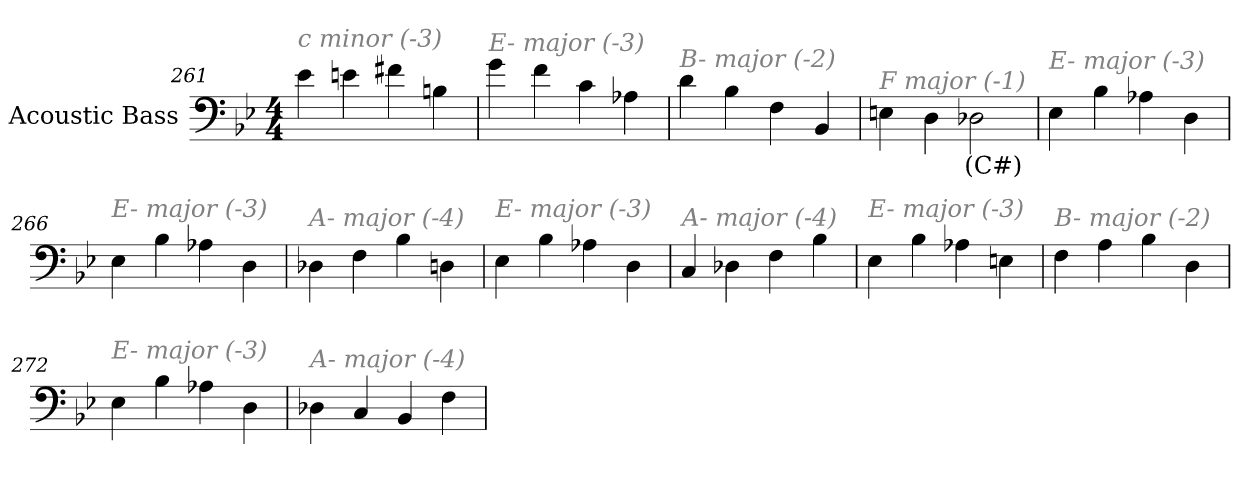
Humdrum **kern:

**kern	**text
*part1	*part1
*staff1	*staff1
*I"Acoustic Bass	*
*clefF4	*
*ITrd7c12	*
*k[b-e-]	*
*B-:	*
*M4/4	*
=261	=261
!LO:TX:i:color=#808080:t=c minor (-3)	!
4E-	.
4En	.
4F#X	.
4BBn	.
=262	=262
!LO:TX:i:color=#808080:t=E- major (-3)	!
4G	.
4F	.
4C	.
4AA-X	.
=263	=263
!LO:TX:i:color=#808080:t=B- major (-2)	!
4D	.
4BB-	.
4FF	.
4BBB-	.
=264	=264
!LO:TX:i:color=#808080:t=F major (-1)	!
4EEn	.
4DD	.
2DD-Xi	(C#)
=265	=265
!LO:TX:i:color=#808080:t=E- major (-3)	!
4EE-	.
4BB-	.
4AA-X	.
4DD	.
=266	=266
!LO:TX:i:color=#808080:t=E- major (-3)	!
4EE-	.
4BB-	.
4AA-X	.
4DD	.
=267	=267
!LO:TX:i:color=#808080:t=A- major (-4)	!
4DD-X	.
4FF	.
4BB-	.
4DDn	.
=268	=268
!LO:TX:i:color=#808080:t=E- major (-3)	!
4EE-	.
4BB-	.
4AA-X	.
4DD	.
=269	=269
!LO:TX:i:color=#808080:t=A- major (-4)	!
4CC	.
4DD-X	.
4FF	.
4BB-	.
=270	=270
!LO:TX:i:color=#808080:t=E- major (-3)	!
4EE-	.
4BB-	.
4AA-X	.
4EEn	.
=271	=271
!LO:TX:i:color=#808080:t=B- major (-2)	!
4FF	.
4AA	.
4BB-	.
4DD	.
=272	=272
!LO:TX:i:color=#808080:t=E- major (-3)	!
4EE-	.
4BB-	.
4AA-X	.
4DD	.
=273	=273
!LO:TX:i:color=#808080:t=A- major (-4)	!
4DD-X	.
4CC	.
4BBB-	.
4FF	.
=	=
*-	*-
